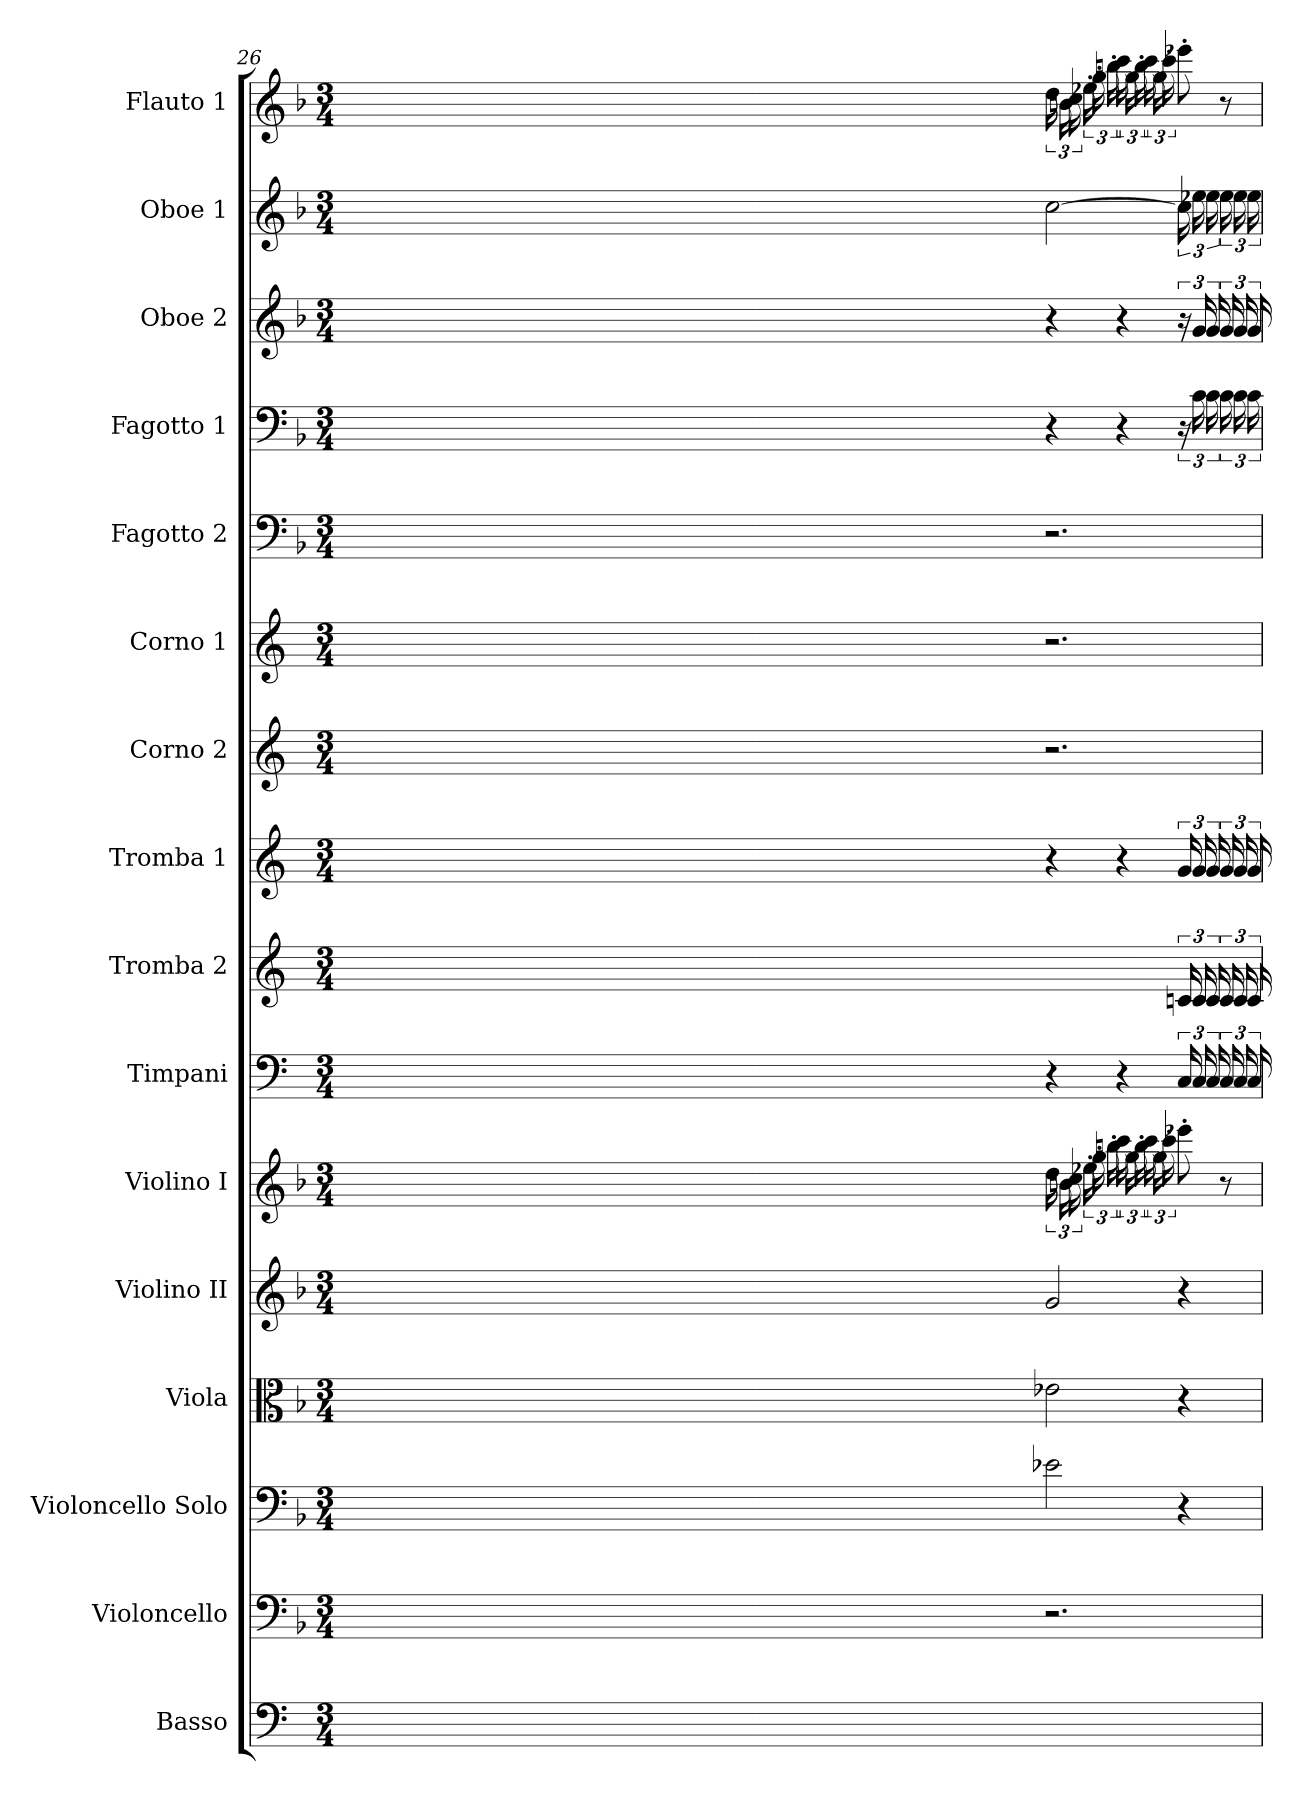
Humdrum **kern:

**kern	**kern	**kern	**kern	**kern	**kern	**kern	**kern	**kern	**kern	**kern	**kern	**kern	**kern	**kern	**kern
*part16	*part15	*part14	*part13	*part12	*part11	*part10	*part9	*part8	*part7	*part6	*part5	*part4	*part3	*part2	*part1
*staff16	*staff15	*staff14	*staff13	*staff12	*staff11	*staff10	*staff9	*staff8	*staff7	*staff6	*staff5	*staff4	*staff3	*staff2	*staff1
*I"Basso	*I"Violoncello	*I"Violoncello Solo	*I"Viola	*I"Violino II	*I"Violino I	*I"Timpani	*I"Tromba 2	*I"Tromba 1	*I"Corno 2	*I"Corno 1	*I"Fagotto 2	*I"Fagotto 1	*I"Oboe 2	*I"Oboe 1	*I"Flauto 1
*	*I'Vc	*I'Vc	*I'Vla	*I'Vln	*I'Vln	*	*	*	*	*	*	*	*I'Ob	*I'Ob	*I'Fl
*clefF4	*clefF4	*clefF4	*clefC3	*clefG2	*clefG2	*clefF4	*clefG2	*clefG2	*clefG2	*clefG2	*clefF4	*clefF4	*clefG2	*clefG2	*clefG2
*ITrd7c12	*	*	*	*	*	*	*ITrd1c2	*ITrd1c2	*ITrd4c7	*ITrd4c7	*	*	*	*	*
*	*k[b-]	*k[b-]	*k[b-]	*k[b-]	*k[b-]	*	*	*	*	*	*k[b-]	*k[b-]	*k[b-]	*k[b-]	*k[b-]
*M3/4	*M3/4	*M3/4	*M3/4	*M3/4	*M3/4	*M3/4	*M3/4	*M3/4	*M3/4	*M3/4	*M3/4	*M3/4	*M3/4	*M3/4	*M3/4
=26	=26	=26	=26	=26	=26	=26	=26	=26	=26	=26	=26	=26	=26	=26	=26
1ryy	1ryy	1ryy	1ryy	1ryy	1ryy	1ryy	1ryy	1ryy	1ryy	1ryy	1ryy	1ryy	1ryy	1ryy	1ryy
1ryy	1ryy	1ryy	1ryy	1ryy	1ryy	1ryy	1ryy	1ryy	1ryy	1ryy	1ryy	1ryy	1ryy	1ryy	1ryy
1ryy	1ryy	1ryy	1ryy	1ryy	1ryy	1ryy	1ryy	1ryy	1ryy	1ryy	1ryy	1ryy	1ryy	1ryy	1ryy
1ryy	1ryy	1ryy	1ryy	1ryy	1ryy	1ryy	1ryy	1ryy	1ryy	1ryy	1ryy	1ryy	1ryy	1ryy	1ryy
1ryy	1ryy	1ryy	1ryy	1ryy	1ryy	1ryy	1ryy	1ryy	1ryy	1ryy	1ryy	1ryy	1ryy	1ryy	1ryy
1ryy	1ryy	1ryy	1ryy	1ryy	1ryy	1ryy	1ryy	1ryy	1ryy	1ryy	1ryy	1ryy	1ryy	1ryy	1ryy
1ryy	1ryy	1ryy	1ryy	1ryy	1ryy	1ryy	1ryy	1ryy	1ryy	1ryy	1ryy	1ryy	1ryy	1ryy	1ryy
1ryy	1ryy	1ryy	1ryy	1ryy	1ryy	1ryy	1ryy	1ryy	1ryy	1ryy	1ryy	1ryy	1ryy	1ryy	1ryy
1ryy	1ryy	1ryy	1ryy	1ryy	1ryy	1ryy	1ryy	1ryy	1ryy	1ryy	1ryy	1ryy	1ryy	1ryy	1ryy
1ryy	1ryy	1ryy	1ryy	1ryy	1ryy	1ryy	1ryy	1ryy	1ryy	1ryy	1ryy	1ryy	1ryy	1ryy	1ryy
1ryy	1ryy	1ryy	1ryy	1ryy	1ryy	1ryy	1ryy	1ryy	1ryy	1ryy	1ryy	1ryy	1ryy	1ryy	1ryy
1ryy	1ryy	1ryy	1ryy	1ryy	1ryy	1ryy	1ryy	1ryy	1ryy	1ryy	1ryy	1ryy	1ryy	1ryy	1ryy
1ryy	1ryy	1ryy	1ryy	1ryy	1ryy	1ryy	1ryy	1ryy	1ryy	1ryy	1ryy	1ryy	1ryy	1ryy	1ryy
1ryy	1ryy	1ryy	1ryy	1ryy	1ryy	1ryy	1ryy	1ryy	1ryy	1ryy	1ryy	1ryy	1ryy	1ryy	1ryy
1ryy	1ryy	1ryy	1ryy	1ryy	1ryy	1ryy	1ryy	1ryy	1ryy	1ryy	1ryy	1ryy	1ryy	1ryy	1ryy
1ryy	1ryy	1ryy	1ryy	1ryy	1ryy	1ryy	1ryy	1ryy	1ryy	1ryy	1ryy	1ryy	1ryy	1ryy	1ryy
1ryy	1ryy	1ryy	1ryy	1ryy	1ryy	1ryy	1ryy	1ryy	1ryy	1ryy	1ryy	1ryy	1ryy	1ryy	1ryy
1ryy	1ryy	1ryy	1ryy	1ryy	1ryy	1ryy	1ryy	1ryy	1ryy	1ryy	1ryy	1ryy	1ryy	1ryy	1ryy
1ryy	1ryy	1ryy	1ryy	1ryy	1ryy	1ryy	1ryy	1ryy	1ryy	1ryy	1ryy	1ryy	1ryy	1ryy	1ryy
2.ryy	2.r	2e-X	2e-X	2g	24dd	4r	2ryy	4r	2.r	2.r	2.r	4r	4r	[2cc	24dd
.	.	.	.	.	24bn	.	.	.	.	.	.	.	.	.	24bn
.	.	.	.	.	24cc	.	.	.	.	.	.	.	.	.	24cc
.	.	.	.	.	24ee-X'	.	.	.	.	.	.	.	.	.	24ee-X'
.	.	.	.	.	24gg'	.	.	.	.	.	.	.	.	.	24gg'
.	.	.	.	.	24bbn'	.	.	.	.	.	.	.	.	.	24bbn'
.	.	.	.	.	24ccc	4r	.	4r	.	.	.	4r	4r	.	24ccc
.	.	.	.	.	24gg	.	.	.	.	.	.	.	.	.	24gg
.	.	.	.	.	24bb'	.	.	.	.	.	.	.	.	.	24bb'
.	.	.	.	.	24ccc	.	.	.	.	.	.	.	.	.	24ccc
.	.	.	.	.	24gg	.	.	.	.	.	.	.	.	.	24gg
.	.	.	.	.	24ccc'	.	.	.	.	.	.	.	.	.	24ccc'
.	.	4r	4r	4r	8eee-X'	24C	24B-	24f	.	.	.	24r	24r	24cc]	8eee-X'
.	.	.	.	.	.	24C	24B-	24f	.	.	.	24c	24g	24ee-X	.
.	.	.	.	.	.	24C	24B-	24f	.	.	.	24c	24g	24ee-	.
.	.	.	.	.	8r	24C	24B-	24f	.	.	.	24c	24g	24ee-	8r
.	.	.	.	.	.	24C	24B-	24f	.	.	.	24c	24g	24ee-	.
.	.	.	.	.	.	24C	24B-	24f	.	.	.	24c	24g	24ee-	.
=	=	=	=	=	=	=	=	=	=	=	=	=	=	=	=
*-	*-	*-	*-	*-	*-	*-	*-	*-	*-	*-	*-	*-	*-	*-	*-
